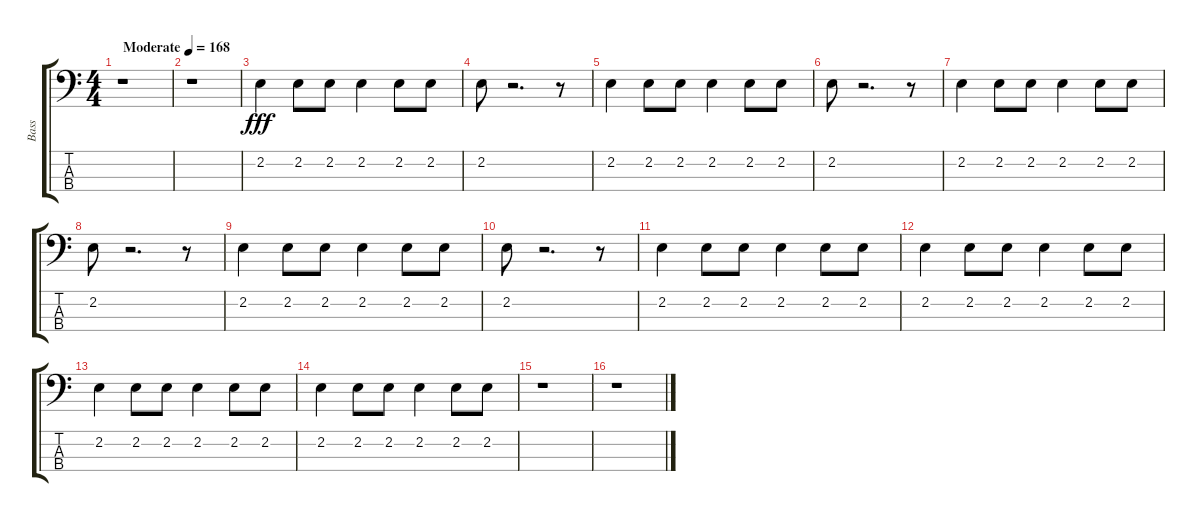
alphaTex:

\track ("Bass" "Bass") {instrument electricbassfinger}
\staff {score tabs}
\tuning (G2 D2 A1 E1) {hide}
\ts (4 4)
\tempo (168 "Moderate")
\clef f4
\ks c
r.1{dy fff instrument electricbassfinger} |
r.1 |
2.2.4 2.2.8 2.2.8 2.2.4 2.2.8 2.2.8 |
2.2.8 r.2{d} r.8 |
2.2.4 2.2.8 2.2.8 2.2.4 2.2.8 2.2.8 |
2.2.8 r.2{d} r.8 |
2.2.4 2.2.8 2.2.8 2.2.4 2.2.8 2.2.8 |
2.2.8 r.2{d} r.8 |
2.2.4 2.2.8 2.2.8 2.2.4 2.2.8 2.2.8 |
2.2.8 r.2{d} r.8 |
2.2.4 2.2.8 2.2.8 2.2.4 2.2.8 2.2.8 |
2.2.4 2.2.8 2.2.8 2.2.4 2.2.8 2.2.8 |
2.2.4 2.2.8 2.2.8 2.2.4 2.2.8 2.2.8 |
2.2.4 2.2.8 2.2.8 2.2.4 2.2.8 2.2.8 |
r.1 |
r.1
